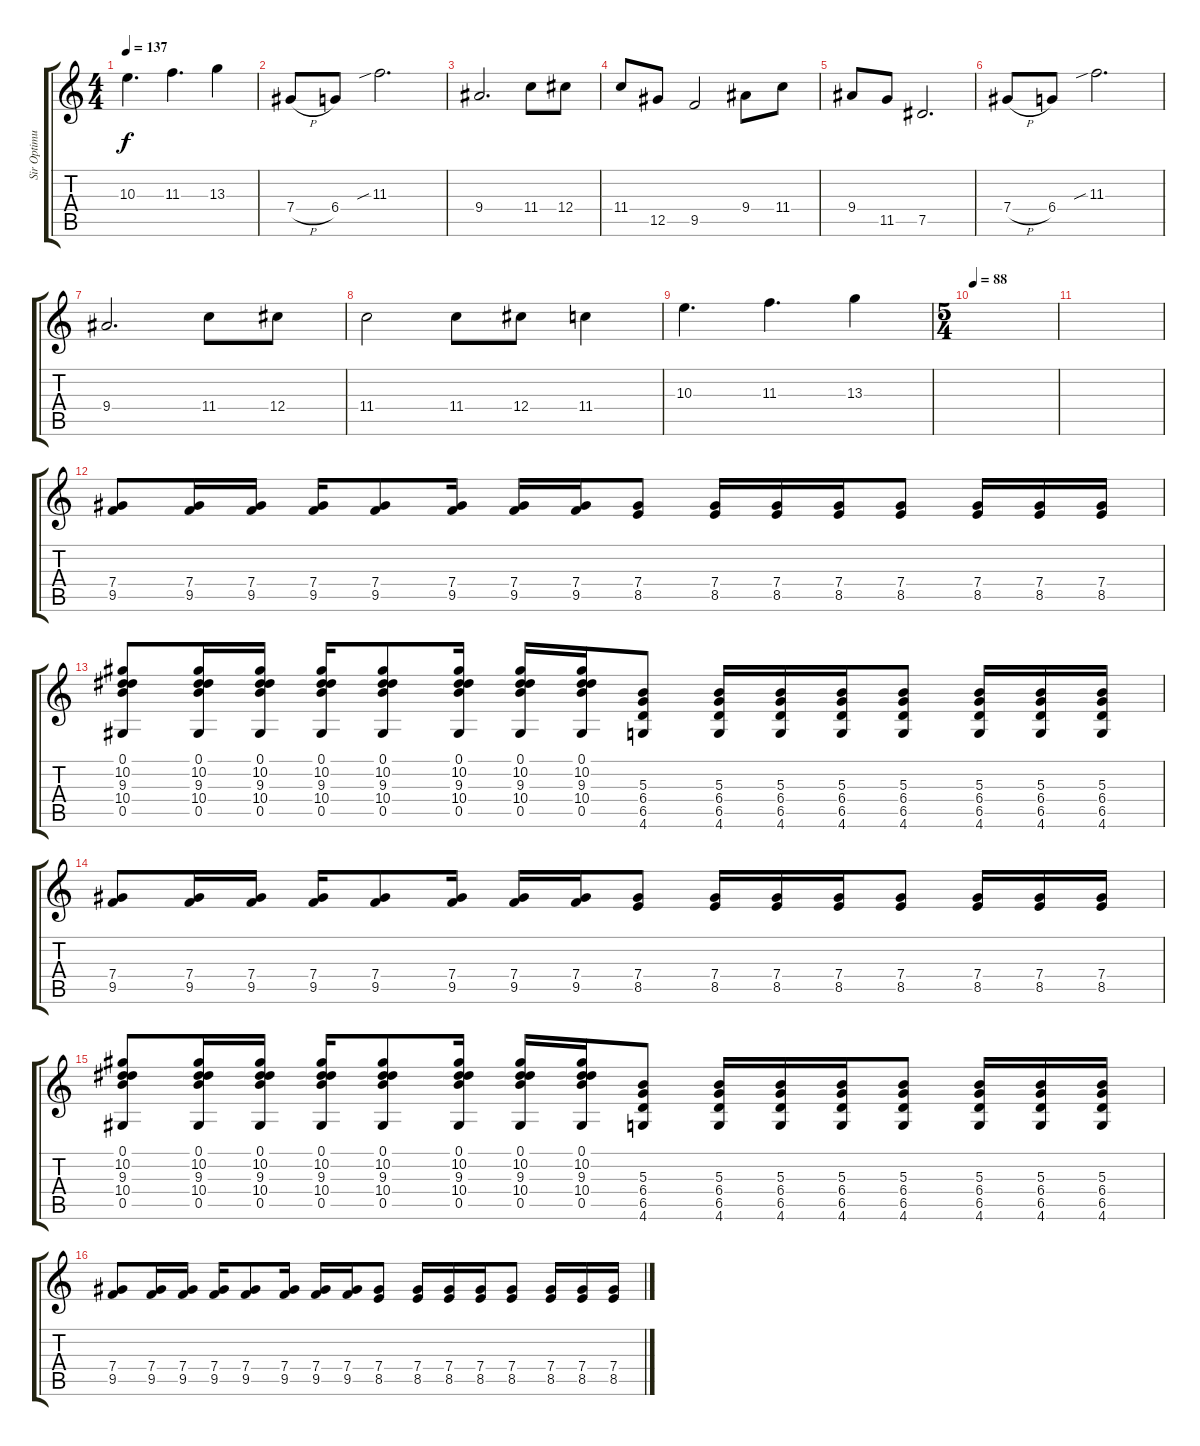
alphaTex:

\track ("Sir Optimus Prime" "Sir Optimu") {instrument distortionguitar}
\staff {score tabs}
\tuning (Eb4 Bb3 Gb3 Db3 Ab2 Eb2) {hide}
\ts (4 4)
\tempo 137
\clef g2
\ks c
10.3.4{d dy f} 11.3.4{d} 13.3.4 |
7.4{h}.8{volume 13} 6.4.8 11.3{sib}.2{d} |
9.4.2{d} 11.4.8 12.4.8 |
11.4.8 12.5.8 9.5.2 9.4.8 11.4.8 |
9.4.8 11.5.8 7.5.2{d} |
7.4{h}.8 6.4.8 11.3{sib}.2{d} |
9.4.2{d} 11.4.8 12.4.8 |
11.4.2 11.4.8 12.4.8 11.4.4 |
10.3.4{d} 11.3.4{d} 13.3.4 |
\ts (5 4)
\tempo 88
|
|
(7.4 9.5).8 (7.4 9.5).16 (7.4 9.5).16 (7.4 9.5).16 (7.4 9.5).8 (7.4 9.5).16 (7.4 9.5).16 (7.4 9.5).16 (7.4 8.5).8 (7.4 8.5).16 (7.4 8.5).16 (7.4 8.5).16 (7.4 8.5).8 (7.4 8.5).16 (7.4 8.5).16 (7.4 8.5).16 |
(0.1 10.2 9.3 10.4 0.5).8 (0.1 10.2 9.3 10.4 0.5).16 (0.1 10.2 9.3 10.4 0.5).16 (0.1 10.2 9.3 10.4 0.5).16 (0.1 10.2 9.3 10.4 0.5).8 (0.1 10.2 9.3 10.4 0.5).16 (0.1 10.2 9.3 10.4 0.5).16 (0.1 10.2 9.3 10.4 0.5).16 (5.3 6.4 6.5 4.6).8 (5.3 6.4 6.5 4.6).16 (5.3 6.4 6.5 4.6).16 (5.3 6.4 6.5 4.6).16 (5.3 6.4 6.5 4.6).8 (5.3 6.4 6.5 4.6).16 (5.3 6.4 6.5 4.6).16 (5.3 6.4 6.5 4.6).16 |
(7.4 9.5).8 (7.4 9.5).16 (7.4 9.5).16 (7.4 9.5).16 (7.4 9.5).8 (7.4 9.5).16 (7.4 9.5).16 (7.4 9.5).16 (7.4 8.5).8 (7.4 8.5).16 (7.4 8.5).16 (7.4 8.5).16 (7.4 8.5).8 (7.4 8.5).16 (7.4 8.5).16 (7.4 8.5).16 |
(0.1 10.2 9.3 10.4 0.5).8 (0.1 10.2 9.3 10.4 0.5).16 (0.1 10.2 9.3 10.4 0.5).16 (0.1 10.2 9.3 10.4 0.5).16 (0.1 10.2 9.3 10.4 0.5).8 (0.1 10.2 9.3 10.4 0.5).16 (0.1 10.2 9.3 10.4 0.5).16 (0.1 10.2 9.3 10.4 0.5).16 (5.3 6.4 6.5 4.6).8 (5.3 6.4 6.5 4.6).16 (5.3 6.4 6.5 4.6).16 (5.3 6.4 6.5 4.6).16 (5.3 6.4 6.5 4.6).8 (5.3 6.4 6.5 4.6).16 (5.3 6.4 6.5 4.6).16 (5.3 6.4 6.5 4.6).16 |
(7.4 9.5).8 (7.4 9.5).16 (7.4 9.5).16 (7.4 9.5).16 (7.4 9.5).8 (7.4 9.5).16 (7.4 9.5).16 (7.4 9.5).16 (7.4 8.5).8 (7.4 8.5).16 (7.4 8.5).16 (7.4 8.5).16 (7.4 8.5).8 (7.4 8.5).16 (7.4 8.5).16 (7.4 8.5).16
